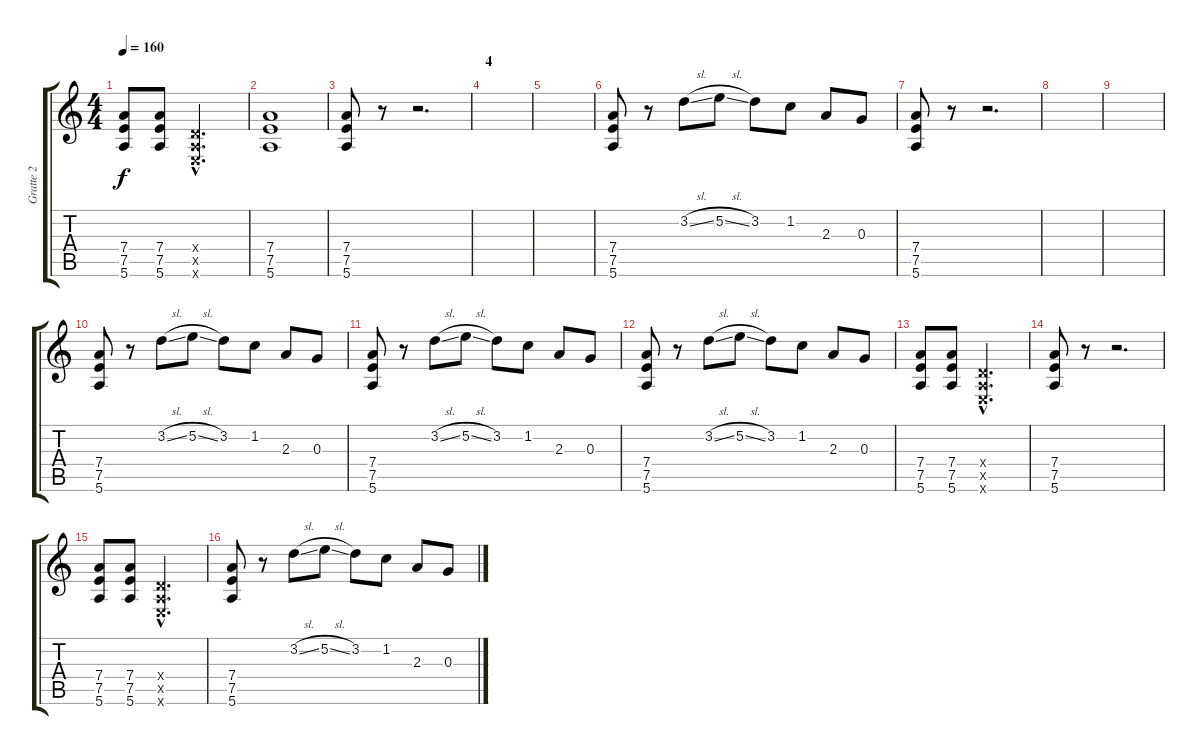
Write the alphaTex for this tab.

\track ("Gratte 2" "Gratte 2") {instrument overdrivenguitar}
\staff {score tabs}
\tuning (E4 B3 G3 D3 A2 E2) {hide}
\ts (4 4)
\tempo 160
\clef g2
\ks c
(7.4 7.5 5.6).8{dy f} (7.4 7.5 5.6).8 (0.4{hac x} 0.5{hac x} 0.6{hac x}).2{d} |
(7.4 7.5 5.6).1 |
(7.4 7.5 5.6).8 r.8 r.2{d} |
\section ("" "4")
|
|
(7.4 7.5 5.6).8 r.8 3.2{sl}.8 5.2{sl}.8 3.2.8 1.2.8 2.3.8 0.3.8 |
(7.4 7.5 5.6).8 r.8 r.2{d} |
|
|
(7.4 7.5 5.6).8 r.8 3.2{sl}.8 5.2{sl}.8 3.2.8 1.2.8 2.3.8 0.3.8 |
(7.4 7.5 5.6).8 r.8 3.2{sl}.8 5.2{sl}.8 3.2.8 1.2.8 2.3.8 0.3.8 |
(7.4 7.5 5.6).8 r.8 3.2{sl}.8 5.2{sl}.8 3.2.8 1.2.8 2.3.8 0.3.8 |
\section ("" "")
(7.4 7.5 5.6).8 (7.4 7.5 5.6).8 (0.4{hac x} 0.5{hac x} 0.6{hac x}).2{d} |
(7.4 7.5 5.6).8 r.8 r.2{d} |
(7.4 7.5 5.6).8 (7.4 7.5 5.6).8 (0.4{hac x} 0.5{hac x} 0.6{hac x}).2{d} |
(7.4 7.5 5.6).8 r.8 3.2{sl}.8 5.2{sl}.8 3.2.8 1.2.8 2.3.8 0.3.8
